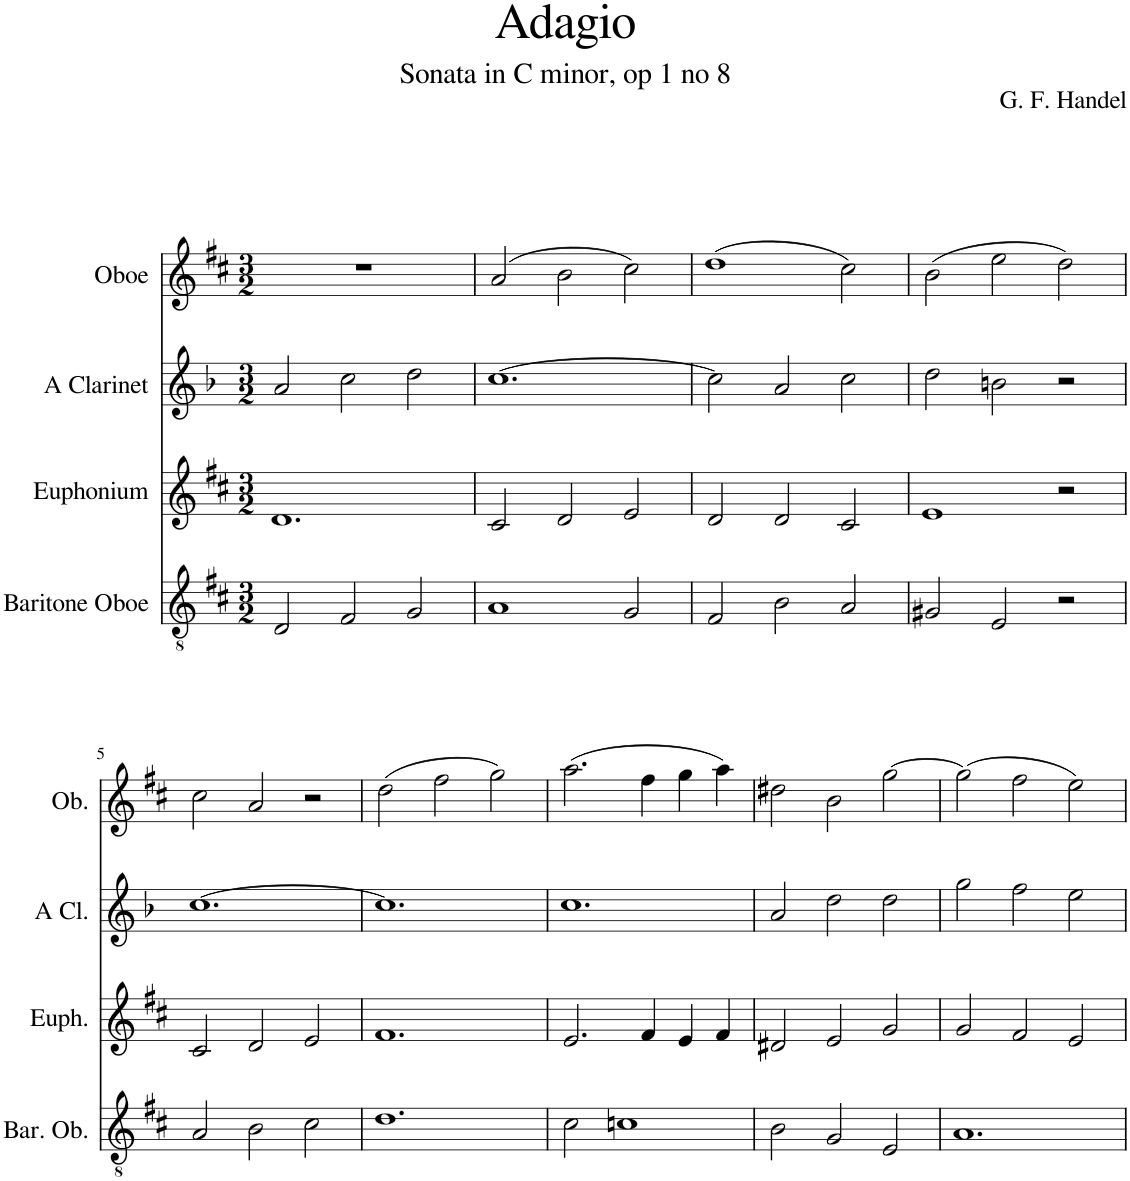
**kern	**kern	**kern	**kern
*part4	*part3	*part2	*part1
*staff4	*staff3	*staff2	*staff1
*I"Baritone Oboe	*I"Euphonium	*I"A Clarinet	*I"Oboe
*I'Bar. Ob.	*I'Euph.	*I'A Cl.	*I'Ob.
*clefGv2	*clefG2	*clefG2	*clefG2
*	*	*Trd2c3	*
*k[f#c#]	*k[f#c#]	*k[b-]	*k[f#c#]
*M3/2	*M3/2	*M3/2	*M3/2
=1	=1	=1	=1
2D/	1.d	2a/	1.r
2F#/	.	2cc\	.
2G/	.	2dd\	.
=2	=2	=2	=2
1A	2c#/	[1.cc	(2a/
.	2d/	.	2b\
2G/	2e/	.	2cc#\)
=3	=3	=3	=3
2F#/	2d/	2cc\]	(1dd
2B\	2d/	2a/	.
2A/	2c#/	2cc\	2cc#\)
=4	=4	=4	=4
2G#X/	1e	2dd\	(2b\
2E/	.	2bn\	2ee\
2r	2r	2r	2dd\)
!!LO:LB:g=z
=5	=5	=5	=5
2A/	2c#/	[1.cc	2cc#\
2B\	2d/	.	2a/
2c#\	2e/	.	2r
=6	=6	=6	=6
1.d	1.f#	1.cc]	(2dd\
.	.	.	2ff#\
.	.	.	2gg\)
=7	=7	=7	=7
2c#\	2.e/	1.cc	(2.aa\
1cn	.	.	.
.	4f#/	.	4ff#\
.	4e/	.	4gg\
.	4f#/	.	4aa\)
=8	=8	=8	=8
2B\	2d#X/	2a/	2dd#X\
2G/	2e/	2dd\	2b\
2E/	2g/	2dd\	[2gg\
=9	=9	=9	=9
1.A	2g/	2gg\	(2gg\]
.	2f#/	2ff\	2ff#\
.	2e/	2ee\	2ee\)
=	=	=	=
*-	*-	*-	*-
